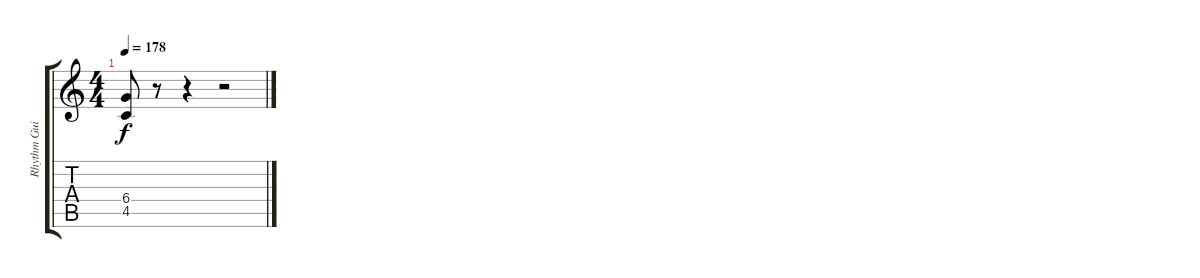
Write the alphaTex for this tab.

\track ("Rhythm Guitar 1" "Rhythm Gui") {instrument distortionguitar}
\staff {score tabs}
\tuning (Eb4 Bb3 Gb3 Db3 Ab2 Eb2) {hide}
\ts (4 4)
\tempo 178
\clef g2
\ks c
(6.4{t} 4.5{t}).8{dy f} r.8 r.4 r.2
